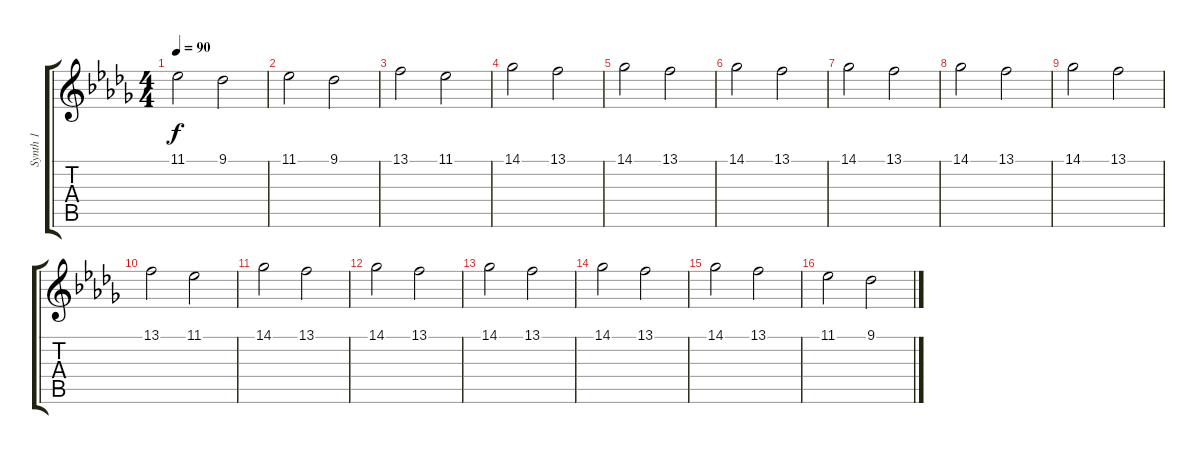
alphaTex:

\track ("Synth 1" "Synth 1") {instrument pad2warm}
\staff {score tabs}
\tuning (E4 B3 G3 D3 A2 E2) {hide}
\ts (4 4)
\tempo 90
\clef g2
\ks db
11.1.2{dy f} 9.1.2 |
11.1.2 9.1.2 |
13.1.2 11.1.2 |
14.1.2 13.1.2 |
14.1.2 13.1.2 |
14.1.2 13.1.2 |
14.1.2 13.1.2 |
14.1.2 13.1.2 |
14.1.2 13.1.2 |
13.1.2 11.1.2 |
14.1.2 13.1.2 |
14.1.2 13.1.2 |
14.1.2 13.1.2 |
14.1.2 13.1.2 |
14.1.2 13.1.2 |
11.1.2 9.1.2
